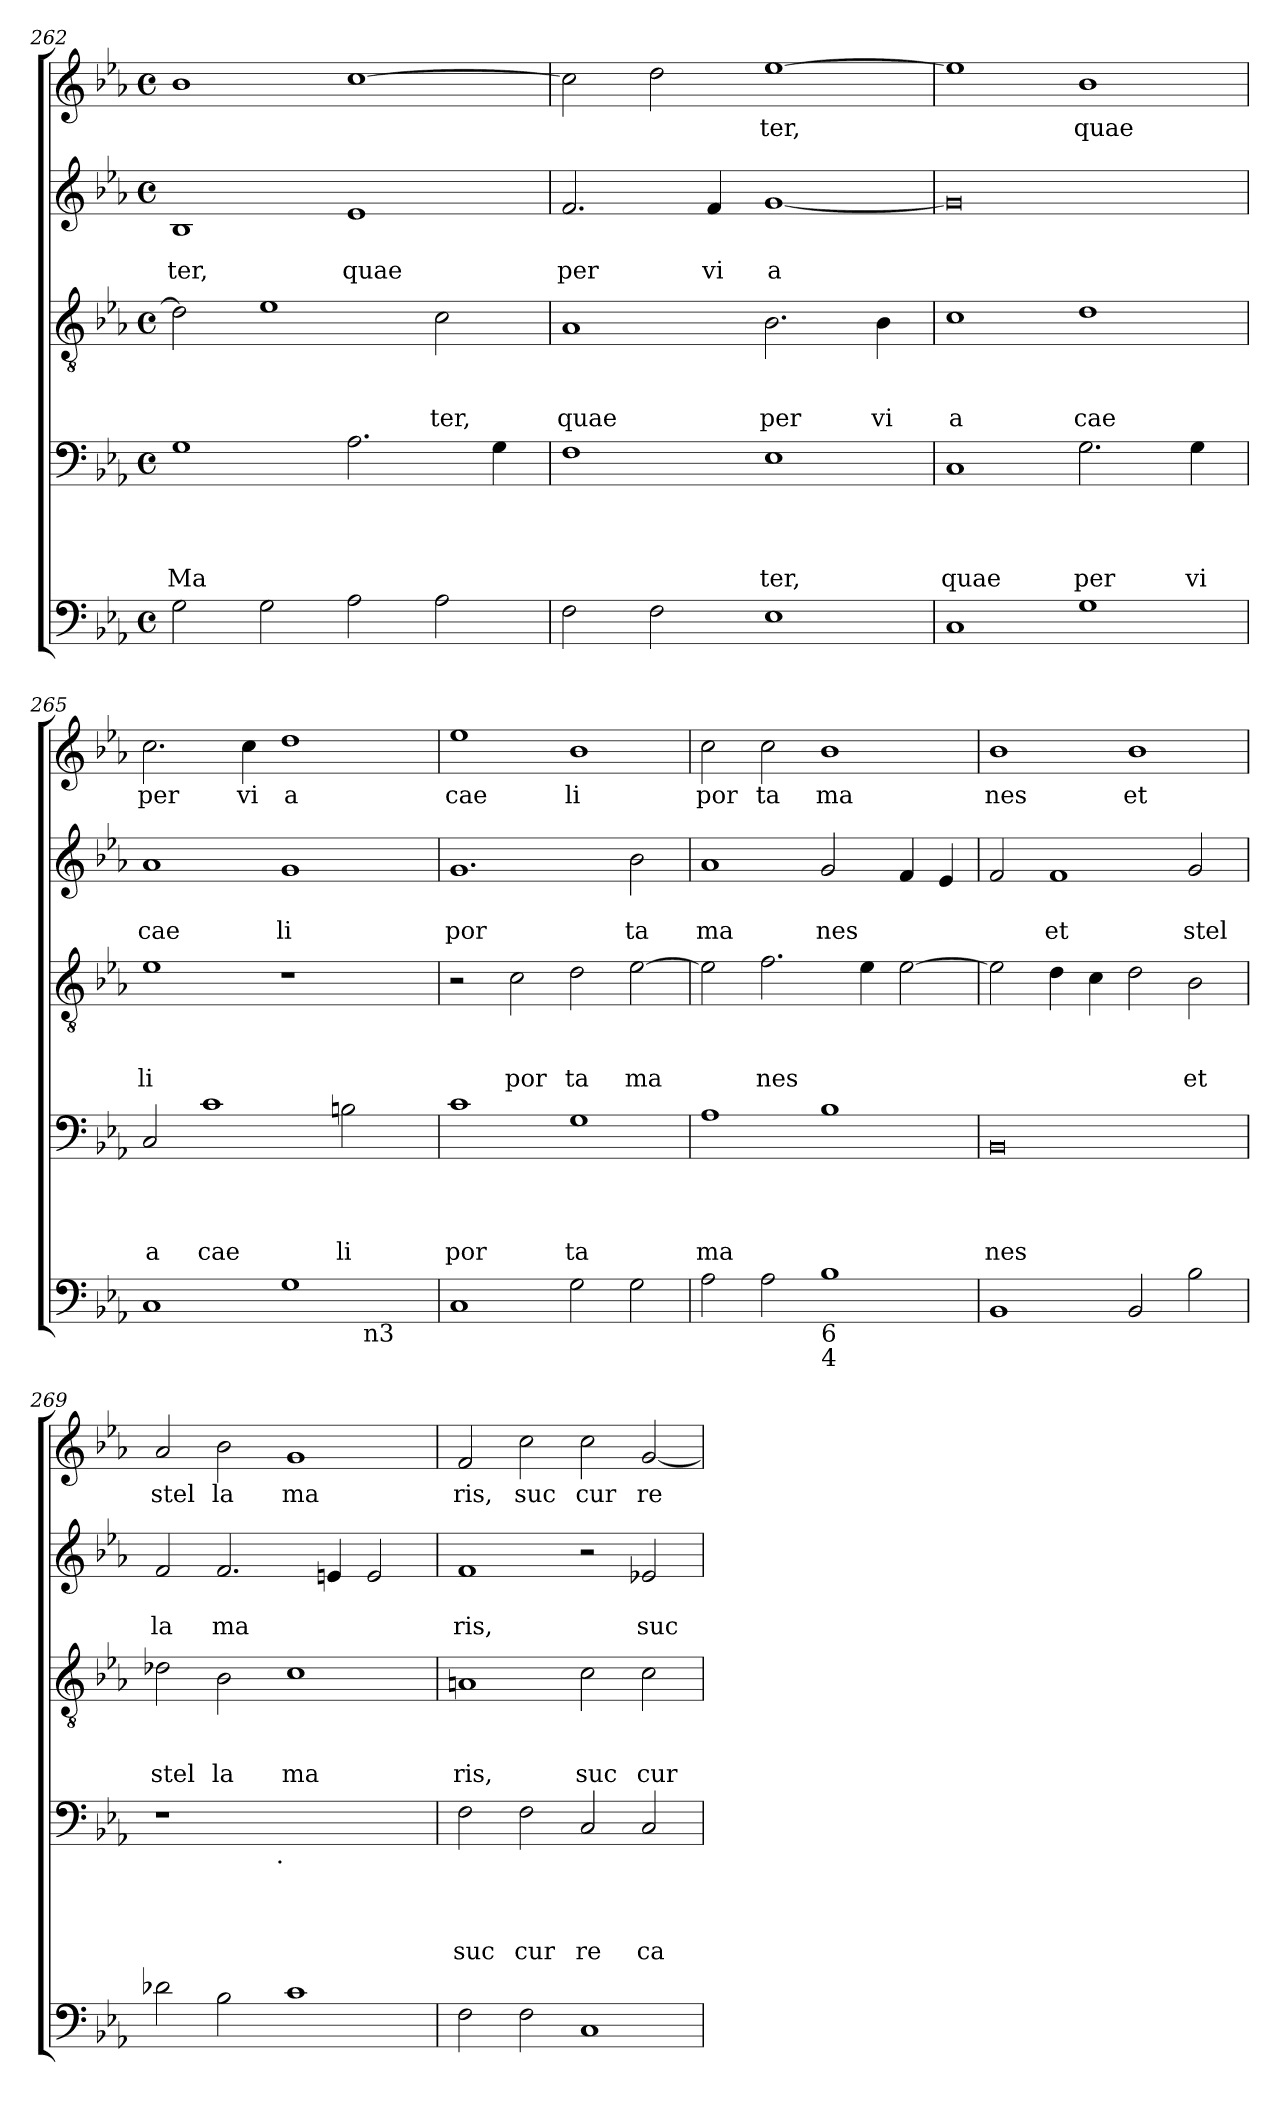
**kern	**kern	**text	**text	**text	**text	**kern	**text	**text	**text	**kern	**text	**text	**kern	**text
*part5	*part4	*part4	*part4	*part4	*part4	*part3	*part3	*part3	*part3	*part2	*part2	*part2	*part1	*part1
*staff5	*staff4	*staff4	*staff4	*staff4	*staff4	*staff3	*staff3	*staff3	*staff3	*staff2	*staff2	*staff2	*staff1	*staff1
!!LO:PB:g=z
*clefF4	*clefF4	*	*	*	*	*clefGv2	*	*	*	*clefG2	*	*	*clefG2	*
*	*ITrd-3c-5	*	*	*	*	*ITrd-3c-5	*	*	*	*ITrd-3c-5	*	*	*ITrd-3c-5	*
*k[b-e-a-]	*k[b-e-a-d-]	*	*	*	*	*k[b-e-a-d-]	*	*	*	*k[b-e-a-d-]	*	*	*k[b-e-a-d-]	*
*E-:	*A-:	*	*	*	*	*A-:	*	*	*	*A-:	*	*	*A-:	*
*M4/4	*M4/4	*	*	*	*	*M4/4	*	*	*	*M4/4	*	*	*M4/4	*
*met(c)	*met(c)	*	*	*	*	*met(c)	*	*	*	*met(c)	*	*	*met(c)	*
=262	=262	=262	=262	=262	=262	=262	=262	=262	=262	=262	=262	=262	=262	=262
!	!	!	!	!	!LO:LY:b	!	!	!	!	!	!	!LO:LY:b	!	!
2G\	1c	.	.	.	Ma	2g\]	.	.	.	1e-	.	-ter,	1ee-	.
2G>\	.	.	.	.	.	1a-	.	.	.	.	.	.	.	.
!	!	!	!	!	!	!	!	!	!	!	!	!LO:LY:b	!	!
2A-\	2.d-\	.	.	.	.	.	.	.	.	1a-	.	quae	[>1ff	.
!	!	!	!	!	!	!	!	!	!LO:LY:b	!	!	!	!	!
2A-\	.	.	.	.	.	2f\	.	.	-ter,	.	.	.	.	.
.	4c\	.	.	.	.	.	.	.	.	.	.	.	.	.
=263	=263	=263	=263	=263	=263	=263	=263	=263	=263	=263	=263	=263	=263	=263
!	!	!	!	!	!	!	!	!	!LO:LY:b	!	!	!LO:LY:b	!	!
2F\	1B-	.	.	.	.	1d-	.	.	quae	2.b-/	.	per	2ff\]	.
2F>\	.	.	.	.	.	.	.	.	.	.	.	.	2gg\	.
!	!	!	!	!	!	!	!	!	!	!	!	!LO:LY:b	!	!
.	.	.	.	.	.	.	.	.	.	4b-/	.	vi	.	.
!	!	!	!	!	!LO:LY:b	!	!	!	!LO:LY:b	!	!	!LO:LY:b:rj	!	!LO:LY:b
1E-	1A-	.	.	.	ter,	2.e-\	.	.	per	[<1cc	.	a	[>1aa-	-ter,
!	!	!	!	!	!	!	!	!	!LO:LY:b	!	!	!	!	!
.	.	.	.	.	.	4e-\	.	.	vi	.	.	.	.	.
=264	=264	=264	=264	=264	=264	=264	=264	=264	=264	=264	=264	=264	=264	=264
!	!	!	!	!	!LO:LY:b	!	!	!	!LO:LY:b	!	!	!	!	!
1C	1F	.	.	.	quae	1f	.	.	a	0cc]	.	.	1aa-]	.
!	!	!	!	!	!LO:LY:b	!	!	!	!LO:LY:b	!	!	!	!	!LO:LY:b
1G	2.c\	.	.	.	per	1g	.	.	cae	.	.	.	1ee-	quae
!	!	!	!	!	!LO:LY:b	!	!	!	!	!	!	!	!	!
.	4c\	.	.	.	vi	.	.	.	.	.	.	.	.	.
=265	=265	=265	=265	=265	=265	=265	=265	=265	=265	=265	=265	=265	=265	=265
!	!	!	!	!	!LO:LY:b	!	!	!	!LO:LY:b	!	!	!LO:LY:b	!	!LO:LY:b
*^	*	*	*	*	*	*	*	*	*	*	*	*	*	*
1C<	1ryy	2F/	.	.	.	a	1a-	.	.	li	1dd-	.	cae	2.ff\	per
!	!	!	!	!	!	!LO:LY:b	!	!	!	!	!	!	!	!	!
.	.	1f	.	.	.	cae	.	.	.	.	.	.	.	.	.
!	!	!	!	!	!	!	!	!	!	!	!	!	!	!	!LO:LY:b
.	.	.	.	.	.	.	.	.	.	.	.	.	.	4ff\	vi
!	!	!	!	!	!	!	!	!	!	!	!	!	!LO:LY:b	!	!LO:LY:b
1G>	2ryy	.	.	.	.	.	1r	.	.	.	1cc	.	li	1gg	a
!	!	!	!	!	!	!LO:LY:b	!	!	!	!	!	!	!	!	!
.	16.ryy	2en\	.	.	.	li	.	.	.	.	.	.	.	.	.
!	!LO:TX:b:t=n3	!	!	!	!	!	!	!	!	!	!	!	!	!	!
.	4ryy	.	.	.	.	.	.	.	.	.	.	.	.	.	.
.	8ryy	.	.	.	.	.	.	.	.	.	.	.	.	.	.
.	32ryy	.	.	.	.	.	.	.	.	.	.	.	.	.	.
=266	=266	=266	=266	=266	=266	=266	=266	=266	=266	=266	=266	=266	=266	=266	=266
!	!	!	!	!	!	!LO:LY:b	!	!	!	!	!	!	!LO:LY:b	!	!LO:LY:b
*v	*v	*	*	*	*	*	*	*	*	*	*	*	*	*	*
1C	1f	.	.	.	por	2r	.	.	.	1.cc	.	por	1aa-	cae
!	!	!	!	!	!	!	!	!	!LO:LY:b	!	!	!	!	!
.	.	.	.	.	.	2f\	.	.	por	.	.	.	.	.
!	!	!	!	!	!LO:LY:b	!	!	!	!LO:LY:b	!	!	!	!	!LO:LY:b
2G\	1c	.	.	.	ta	2g\	.	.	ta	.	.	.	1ee-	li
!	!	!	!	!	!	!	!	!	!LO:LY:b	!	!	!LO:LY:b	!	!
2G>\	.	.	.	.	.	[>2a-\	.	.	ma	2ee-\	.	ta	.	.
=267	=267	=267	=267	=267	=267	=267	=267	=267	=267	=267	=267	=267	=267	=267
!	!	!	!	!	!LO:LY:b	!	!	!	!	!	!	!LO:LY:b	!	!LO:LY:b
2A-\	1d-	.	.	.	ma	2a-\]	.	.	.	1dd-	.	ma	2ff\	por
!	!	!	!	!	!	!	!	!	!LO:LY:b	!	!	!	!	!LO:LY:b
2A->\	.	.	.	.	.	2.b-\	.	.	nes	.	.	.	2ff\	ta
!LO:TX:b:t=6	!	!	!	!	!	!	!	!	!	!	!	!	!	!
!LO:TX:b:t=4	!	!	!	!	!	!	!	!	!	!	!	!	!	!
!	!	!	!	!	!	!	!	!	!	!	!	!LO:LY:b	!	!LO:LY:b
1B-	1e-	.	.	.	.	.	.	.	.	2cc/	.	nes	1ee-	ma
.	.	.	.	.	.	4a-\	.	.	.	.	.	.	.	.
.	.	.	.	.	.	[<2a-\	.	.	.	4b-/	.	.	.	.
.	.	.	.	.	.	.	.	.	.	4a-/	.	.	.	.
!!LO:LB:g=z
=268	=268	=268	=268	=268	=268	=268	=268	=268	=268	=268	=268	=268	=268	=268
!	!	!	!	!	!LO:LY:b	!	!	!	!	!	!	!	!	!LO:LY:b
1BB-<	0E-	.	.	.	nes	2a-\]	.	.	.	2b-/	.	.	1ee-	nes
!	!	!	!	!	!	!	!	!	!	!	!	!LO:LY:b	!	!
.	.	.	.	.	.	4g\	.	.	.	1b-	.	et	.	.
.	.	.	.	.	.	4f\	.	.	.	.	.	.	.	.
!	!	!	!	!	!	!	!	!	!	!	!	!	!	!LO:LY:b
2BB-</	.	.	.	.	.	2g\	.	.	.	.	.	.	1ee-	et
!	!	!	!	!	!	!	!	!	!LO:LY:b	!	!	!LO:LY:b	!	!
2B->\	.	.	.	.	.	2e-\	.	.	et	2cc/	.	stel	.	.
=269	=269	=269	=269	=269	=269	=269	=269	=269	=269	=269	=269	=269	=269	=269
!	!	!	!	!	!	!	!	!	!LO:LY:b	!	!	!LO:LY:b	!	!LO:LY:b
*	*^	*	*	*	*	*	*	*	*	*	*	*	*	*
2d-X\	1r	2ryy	.	.	.	.	2g-X\	.	.	stel	2b-/	.	la	2dd-/	stel
!	!	!	!	!	!	!	!	!	!	!LO:LY:b	!	!	!LO:LY:b	!	!LO:LY:b
2B-\	.	4...ryy	.	.	.	.	2e-\	.	.	la	2.b-/	.	ma	2ee-\	la
!	!	!LO:TX:b:t=.	!	!	!	!	!	!	!	!	!	!	!	!	!
.	.	1ryy	.	.	.	.	.	.	.	.	.	.	.	.	.
!	!	!	!	!	!	!	!	!	!	!LO:LY:b	!	!	!	!	!LO:LY:b
1c	1ryy	.	.	.	.	.	1f	.	.	ma	.	.	.	1cc	ma
.	.	.	.	.	.	.	.	.	.	.	4an/	.	.	.	.
.	.	.	.	.	.	.	.	.	.	.	2a/	.	.	.	.
.	.	32ryy	.	.	.	.	.	.	.	.	.	.	.	.	.
=270	=270	=270	=270	=270	=270	=270	=270	=270	=270	=270	=270	=270	=270	=270	=270
!	!	!	!	!	!	!LO:LY:b	!	!	!	!LO:LY:b	!	!	!LO:LY:b	!	!LO:LY:b
*	*v	*v	*	*	*	*	*	*	*	*	*	*	*	*	*
2F\	2B-\	.	.	.	suc	1dn	.	.	ris,	1b-	.	ris,	2b-/	ris,
!	!	!	!	!	!LO:LY:b	!	!	!	!	!	!	!	!	!LO:LY:b
2F\	2B-\	.	.	.	cur	.	.	.	.	.	.	.	2ff\	suc
!	!	!	!	!	!LO:LY:b	!	!	!	!LO:LY:b	!	!	!	!	!LO:LY:b
1C	2F/	.	.	.	re	2f\	.	.	suc	2r	.	.	2ff\	cur
!	!	!	!	!	!LO:LY:b	!	!	!	!LO:LY:b	!	!	!LO:LY:b	!	!LO:LY:b
.	2F/	.	.	.	ca	2f\	.	.	cur	2a-X/	.	suc	[<2cc/	re
=	=	=	=	=	=	=	=	=	=	=	=	=	=	=
*-	*-	*-	*-	*-	*-	*-	*-	*-	*-	*-	*-	*-	*-	*-
